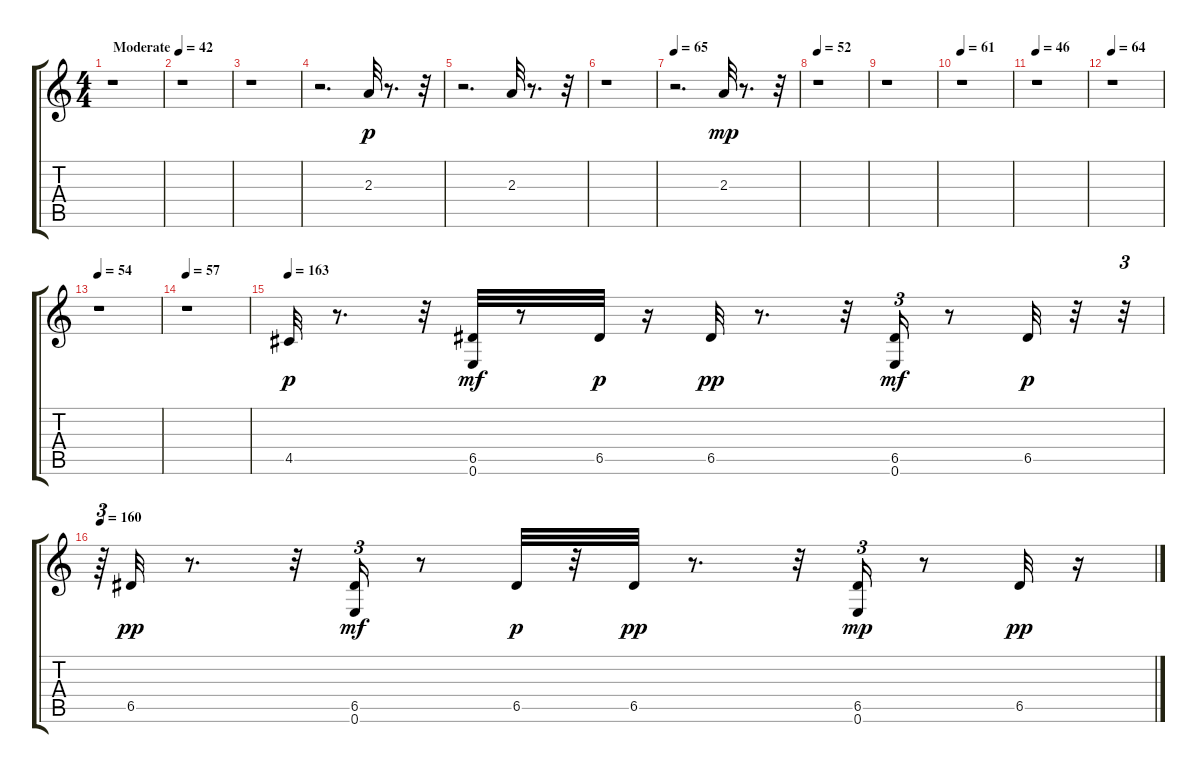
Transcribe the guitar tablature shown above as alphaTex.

\track "" {instrument acousticguitarsteel}
\staff {score tabs}
\tuning (E4 B3 G3 D3 A2 E2) {hide}
\ts (4 4)
\tempo (42 "Moderate")
\clef g2
\ks c
r.1{dy p instrument acousticguitarsteel} |
r.1 |
r.1 |
r.2{d} 2.3.32 r.8{d} r.32 |
r.2{d} 2.3.32 r.8{d} r.32 |
r.1 |
\tempo 65
r.2{d} 2.3.32{dy mp} r.8{d} r.32 |
\tempo 52
r.1 |
r.1 |
\tempo 61
r.1 |
\tempo 46
r.1 |
\tempo 64
r.1 |
\tempo 54
r.1 |
\tempo 57
r.1 |
\tempo 163
4.5.32{dy p} r.8{d} r.32 (6.5 0.6).32{dy mf} r.8 6.5.32{dy p} r.16 6.5.32{dy pp} r.8{d} r.32 (6.5 0.6).16{tu (3 2) dy mf} r.8 6.5.32{dy p} r.32 r.32{tu (3 2)} |
\tempo 160
r.64{tu (3 2)} 6.5.32{dy pp} r.8{d} r.32 (6.5 0.6).16{tu (3 2) dy mf} r.8 6.5.32{dy p} r.32 6.5.32{dy pp} r.8{d} r.32 (6.5 0.6).16{tu (3 2) dy mp} r.8 6.5.32{dy pp} r.16
